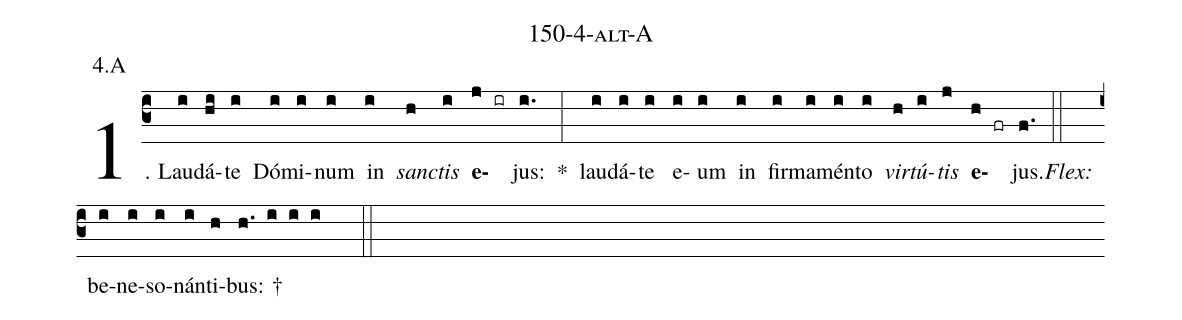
name: 150-4-alt-A;
annotation: 4.A;
%%
(c3)1. Lau(i)dá(hi)te(i) Dó(i)mi(i)num(i) in(i) <i>sanc</i>(h)<i>tis</i>(i) <b>e</b>(j ir)jus:(i.) *(:) lau(i)dá(i)te(i) e(i)um(i) in(i) fir(i)ma(i)mén(i)to(i) <i>vir</i>(h)<i>tú</i>(i)<i>tis</i>(j) <b>e</b>(h fr)jus.(f.) (::)
<i>Flex:</i>()  be(i)ne(i)so(i)nán(i)ti(h)bus: †(h. i i i  ::)
